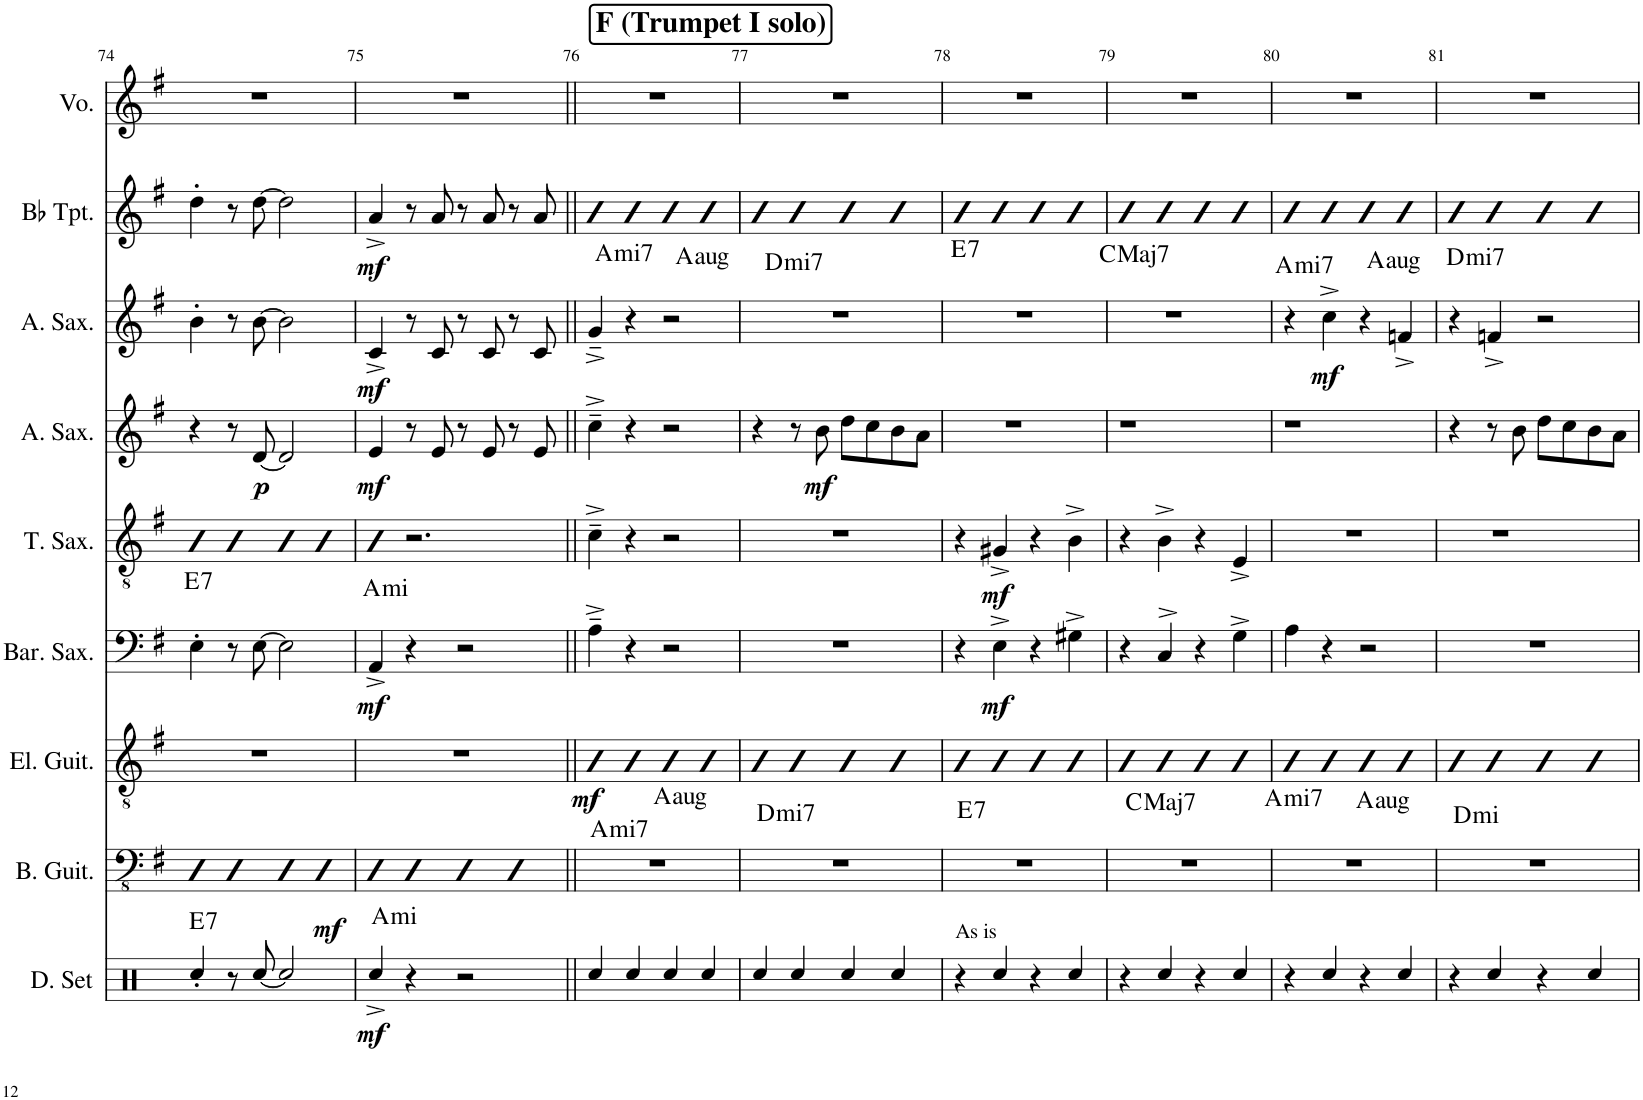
**kern	**dynam	**kern	**dynam	**harte	**kern	**dynam	**harte	**kern	**dynam	**kern	**dynam	**harte	**kern	**dynam	**kern	**dynam	**kern	**dynam	**harte	**kern
*part9	*part9	*part8	*part8	*part8	*part7	*part7	*part7	*part6	*part6	*part5	*part5	*part5	*part4	*part4	*part3	*part3	*part2	*part2	*part2	*part1
*staff9	*staff9	*staff8	*staff8	*	*staff7	*staff7	*	*staff6	*staff6	*staff5	*staff5	*	*staff4	*staff4	*staff3	*staff3	*staff2	*staff2	*	*staff1
*I"Drumset	*	*I"Bass Guitar	*	*	*I"Electric Guitar	*	*	*I"Baritone Saxophone	*	*I"Tenor Saxophone	*	*	*I"Alto Saxophone	*	*I"Alto Saxophone	*	*I"Bb Trumpet	*	*	*I"Voice
*I'D. Set	*	*I'B. Guit.	*	*	*I'El. Guit.	*	*	*I'Bar. Sax.	*	*I'T. Sax.	*	*	*I'A. Sax.	*	*I'A. Sax.	*	*I'Bb Tpt.	*	*	*I'Vo.
!!LO:PB:g=z
*clefX	*	*clefFv4	*	*	*clefGv2	*	*	*clefF4	*	*clefGv2	*	*	*clefG2	*	*clefG2	*	*clefG2	*	*	*clefG2
*	*	*	*	*	*	*	*	*ITrd12c21	*	*ITrd8c14	*	*	*ITrd5c9	*	*ITrd5c9	*	*ITrd1c2	*	*	*
*k[]	*	*k[f#]	*	*	*k[f#]	*	*	*k[f#]	*	*k[f#]	*	*	*k[f#]	*	*k[f#]	*	*k[f#]	*	*	*k[f#]
*M4/4	*	*M4/4	*	*	*M4/4	*	*	*M4/4	*	*M4/4	*	*	*M4/4	*	*M4/4	*	*M4/4	*	*	*M4/4
=74	=74	=74	=74	=74	=74	=74	=74	=74	=74	=74	=74	=74	=74	=74	=74	=74	=74	=74	=74	=74
!	!	!	!	!LO:H:kt=7	!	!	!	!	!	!	!	!LO:H:kt=7	!	!	!	!	!	!	!	!
4Rcc'/	.	4DD	.	E:7	1r	.	.	4E'\	.	4B	.	E:7	4r	.	4b'\	.	4dd'\	.	.	1r
8r	.	4DD	.	.	.	.	.	8r	.	4B	.	.	8r	.	8r	.	8r	.	.	.
!	!	!	!	!	!	!	!	!	!	!	!	!	!	!LO:DY:b	!	!	!	!	!	!
[8Rcc/	.	.	.	.	.	.	.	[8E\	.	.	.	.	[8d/	p	[8b\	.	[8dd\	.	.	.
2Rcc/]	.	4DD	.	.	.	.	.	2E\]	.	4B	.	.	2d/]	.	2b\]	.	2dd\]	.	.	.
.	.	4DD	.	.	.	.	.	.	.	4B	.	.	.	.	.	.	.	.	.	.
=75	=75	=75	=75	=75	=75	=75	=75	=75	=75	=75	=75	=75	=75	=75	=75	=75	=75	=75	=75	=75
!	!LO:DY:b	!	!LO:DY:b	!LO:H:kt=mi	!	!	!	!	!LO:DY:b	!	!	!LO:H:kt=mi	!	!LO:DY:b	!	!LO:DY:b	!	!LO:DY:b	!	!
4Rcc^/	mf	4DD	mf	A:min	1r	.	.	4AA^/	mf	4B	.	A:min	4e/	mf	4c^/	mf	4a^/	mf	.	1r
4r	.	4DD	.	.	.	.	.	4r	.	2.r	.	.	8r	.	8r	.	8r	.	.	.
.	.	.	.	.	.	.	.	.	.	.	.	.	8e/	.	8c/	.	8a/	.	.	.
2r	.	4DD	.	.	.	.	.	2r	.	.	.	.	8r	.	8r	.	8r	.	.	.
.	.	.	.	.	.	.	.	.	.	.	.	.	8e/	.	8c/	.	8a/	.	.	.
.	.	4DD	.	.	.	.	.	.	.	.	.	.	8r	.	8r	.	8r	.	.	.
.	.	.	.	.	.	.	.	.	.	.	.	.	8e/	.	8c/	.	8a/	.	.	.
!!LO:REH:place=s1:a:B:cj:fs=14:t=F (Trumpet I solo)
=76||	=76||	=76||	=76||	=76||	=76||	=76||	=76||	=76||	=76||	=76||	=76||	=76||	=76||	=76||	=76||	=76||	=76||	=76||	=76||	=76||
!	!	!	!	!	!	!	!LO:H:kt=mi7	!	!	!	!	!	!	!	!	!	!	!	!LO:H:kt=mi7	!
4Rcc/	.	1r	.	.	4B	.	A:min7	4A~^\	.	4c~^\	.	.	4cc~^\	.	4g~^/	.	4b	.	A:min7	1r
!	!	!	!	!	!	!LO:DY:b	!	!	!	!	!	!	!	!	!	!	!	!	!	!
4Rcc/	.	.	.	.	4B	mf	.	4r	.	4r	.	.	4r	.	4r	.	4b	.	.	.
!	!	!	!	!	!	!	!LO:H:kt=aug	!	!	!	!	!	!	!	!	!	!	!	!LO:H:kt=aug	!
4Rcc/	.	.	.	.	4B	.	A:aug	2r	.	2r	.	.	2r	.	2r	.	4b	.	A:aug	.
4Rcc/	.	.	.	.	4B	.	.	.	.	.	.	.	.	.	.	.	4b	.	.	.
=77	=77	=77	=77	=77	=77	=77	=77	=77	=77	=77	=77	=77	=77	=77	=77	=77	=77	=77	=77	=77
!	!	!	!	!	!	!	!LO:H:kt=mi7	!	!	!	!	!	!	!	!	!	!	!	!	!
4Rcc/	.	1r	.	.	4B	.	D:min7	1r	.	1r	.	.	4r	.	1r	.	4b	.	.	1r
!	!	!	!	!	!	!	!	!	!	!	!	!	!	!	!	!	!	!	!LO:H:kt=mi7	!
4Rcc/	.	.	.	.	4B	.	.	.	.	.	.	.	8r	.	.	.	4b	.	D:min7	.
!	!	!	!	!	!	!	!	!	!	!	!	!	!	!LO:DY:b	!	!	!	!	!	!
.	.	.	.	.	.	.	.	.	.	.	.	.	8b\	mf	.	.	.	.	.	.
4Rcc/	.	.	.	.	4B	.	.	.	.	.	.	.	8dd\L	.	.	.	4b	.	.	.
.	.	.	.	.	.	.	.	.	.	.	.	.	8cc\	.	.	.	.	.	.	.
4Rcc/	.	.	.	.	4B	.	.	.	.	.	.	.	8b\	.	.	.	4b	.	.	.
.	.	.	.	.	.	.	.	.	.	.	.	.	8a\J	.	.	.	.	.	.	.
=78	=78	=78	=78	=78	=78	=78	=78	=78	=78	=78	=78	=78	=78	=78	=78	=78	=78	=78	=78	=78
!LO:TX:a:t=As is	!	!	!	!	!	!	!LO:H:kt=7	!	!	!	!	!	!	!	!	!	!	!	!	!
4r	.	1r	.	.	4B	.	E:7	4r	.	4r	.	.	1r	.	1r	.	4b	.	.	1r
!	!	!	!	!	!	!	!	!	!LO:DY:b	!	!LO:DY:b	!	!	!	!	!	!	!	!LO:H:kt=7	!
4Rcc/	.	.	.	.	4B	.	.	4E^>\	mf	4G#X^/	mf	.	.	.	.	.	4b	.	E:7	.
4r	.	.	.	.	4B	.	.	4r	.	4r	.	.	.	.	.	.	4b	.	.	.
4Rcc/	.	.	.	.	4B	.	.	4G#X^>\	.	4B^>\	.	.	.	.	.	.	4b	.	.	.
=79	=79	=79	=79	=79	=79	=79	=79	=79	=79	=79	=79	=79	=79	=79	=79	=79	=79	=79	=79	=79
!	!	!	!	!	!	!	!LO:H:kt=Maj7	!	!	!	!	!	!	!	!	!	!	!	!	!
4r	.	1r	.	.	4B	.	C:maj7	4r	.	4r	.	.	1r	.	1r	.	4b	.	.	1r
!	!	!	!	!	!	!	!	!	!	!	!	!	!	!	!	!	!	!	!LO:H:kt=Maj7	!
4Rcc/	.	.	.	.	4B	.	.	4C^>/	.	4B^\	.	.	.	.	.	.	4b	.	C:maj7	.
4r	.	.	.	.	4B	.	.	4r	.	4r	.	.	.	.	.	.	4b	.	.	.
4Rcc/	.	.	.	.	4B	.	.	4G^>\	.	4E^/	.	.	.	.	.	.	4b	.	.	.
=80	=80	=80	=80	=80	=80	=80	=80	=80	=80	=80	=80	=80	=80	=80	=80	=80	=80	=80	=80	=80
!	!	!	!	!	!	!	!LO:H:kt=mi7	!	!	!	!	!	!	!	!	!	!	!	!LO:H:kt=mi7	!
4r	.	1r	.	.	4B	.	A:min7	4A\	.	1r	.	.	1r	.	4r	.	4b	.	A:min7	1r
!	!	!	!	!	!	!	!	!	!	!	!	!	!	!	!	!LO:DY:b	!	!	!	!
4Rcc/	.	.	.	.	4B	.	.	4r	.	.	.	.	.	.	4cc^\	mf	4b	.	.	.
!	!	!	!	!	!	!	!LO:H:kt=aug	!	!	!	!	!	!	!	!	!	!	!	!LO:H:kt=aug	!
4r	.	.	.	.	4B	.	A:aug	2r	.	.	.	.	.	.	4r	.	4b	.	A:aug	.
4Rcc/	.	.	.	.	4B	.	.	.	.	.	.	.	.	.	4fn^/	.	4b	.	.	.
=81	=81	=81	=81	=81	=81	=81	=81	=81	=81	=81	=81	=81	=81	=81	=81	=81	=81	=81	=81	=81
!	!	!	!	!	!	!	!LO:H:kt=mi	!	!	!	!	!	!	!	!	!	!	!	!LO:H:kt=mi7	!
4r	.	1r	.	.	4B	.	D:min	1r	.	1r	.	.	4r	.	4r	.	4b	.	D:min7	1r
4Rcc/	.	.	.	.	4B	.	.	.	.	.	.	.	8r	.	4fn^/	.	4b	.	.	.
.	.	.	.	.	.	.	.	.	.	.	.	.	8b\	.	.	.	.	.	.	.
4r	.	.	.	.	4B	.	.	.	.	.	.	.	8dd\L	.	2r	.	4b	.	.	.
.	.	.	.	.	.	.	.	.	.	.	.	.	8cc\	.	.	.	.	.	.	.
4Rcc/	.	.	.	.	4B	.	.	.	.	.	.	.	8b\	.	.	.	4b	.	.	.
.	.	.	.	.	.	.	.	.	.	.	.	.	8a\J	.	.	.	.	.	.	.
=	=	=	=	=	=	=	=	=	=	=	=	=	=	=	=	=	=	=	=	=
*-	*-	*-	*-	*-	*-	*-	*-	*-	*-	*-	*-	*-	*-	*-	*-	*-	*-	*-	*-	*-
